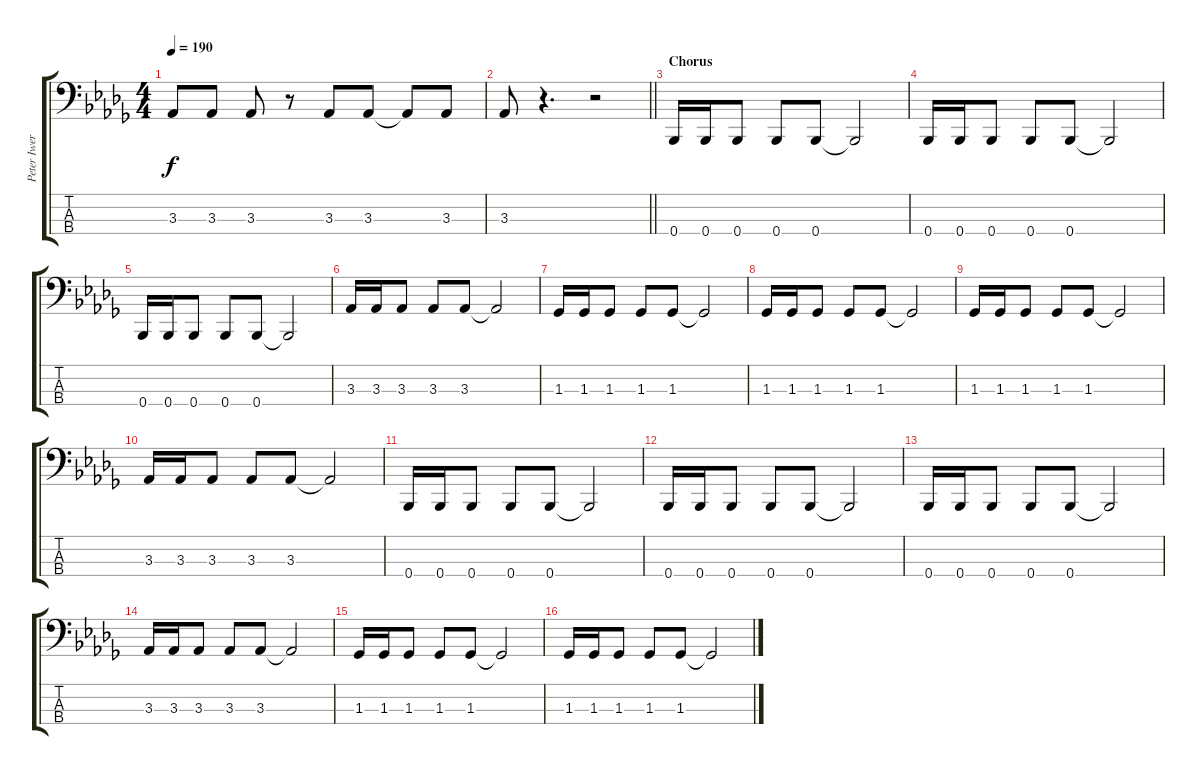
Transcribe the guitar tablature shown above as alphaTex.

\track ("Peter Iwers" "Peter Iwer") {instrument electricbassfinger}
\staff {score tabs}
\tuning (Eb2 Bb1 F1 Bb0) {hide}
\ts (4 4)
\tempo 190
\clef f4
\ks db
3.3{t}.8{dy f} 3.3.8 3.3.8 r.8 3.3.8 3.3.8 3.3{t}.8 3.3.8 |
\barLineRight lightlight
3.3.8 r.4{d} r.2 |
\section ("" "Chorus")
0.4.16 0.4.16 0.4.8 0.4.8 0.4.8 0.4{t}.2 |
0.4.16 0.4.16 0.4.8 0.4.8 0.4.8 0.4{t}.2 |
0.4.16 0.4.16 0.4.8 0.4.8 0.4.8 0.4{t}.2 |
3.3.16 3.3.16 3.3.8 3.3.8 3.3.8 3.3{t}.2 |
1.3.16 1.3.16 1.3.8 1.3.8 1.3.8 1.3{t}.2 |
1.3.16 1.3.16 1.3.8 1.3.8 1.3.8 1.3{t}.2 |
1.3.16 1.3.16 1.3.8 1.3.8 1.3.8 1.3{t}.2 |
3.3.16 3.3.16 3.3.8 3.3.8 3.3.8 3.3{t}.2 |
0.4.16 0.4.16 0.4.8 0.4.8 0.4.8 0.4{t}.2 |
0.4.16 0.4.16 0.4.8 0.4.8 0.4.8 0.4{t}.2 |
0.4.16 0.4.16 0.4.8 0.4.8 0.4.8 0.4{t}.2 |
3.3.16 3.3.16 3.3.8 3.3.8 3.3.8 3.3{t}.2 |
1.3.16 1.3.16 1.3.8 1.3.8 1.3.8 1.3{t}.2 |
1.3.16 1.3.16 1.3.8 1.3.8 1.3.8 1.3{t}.2
